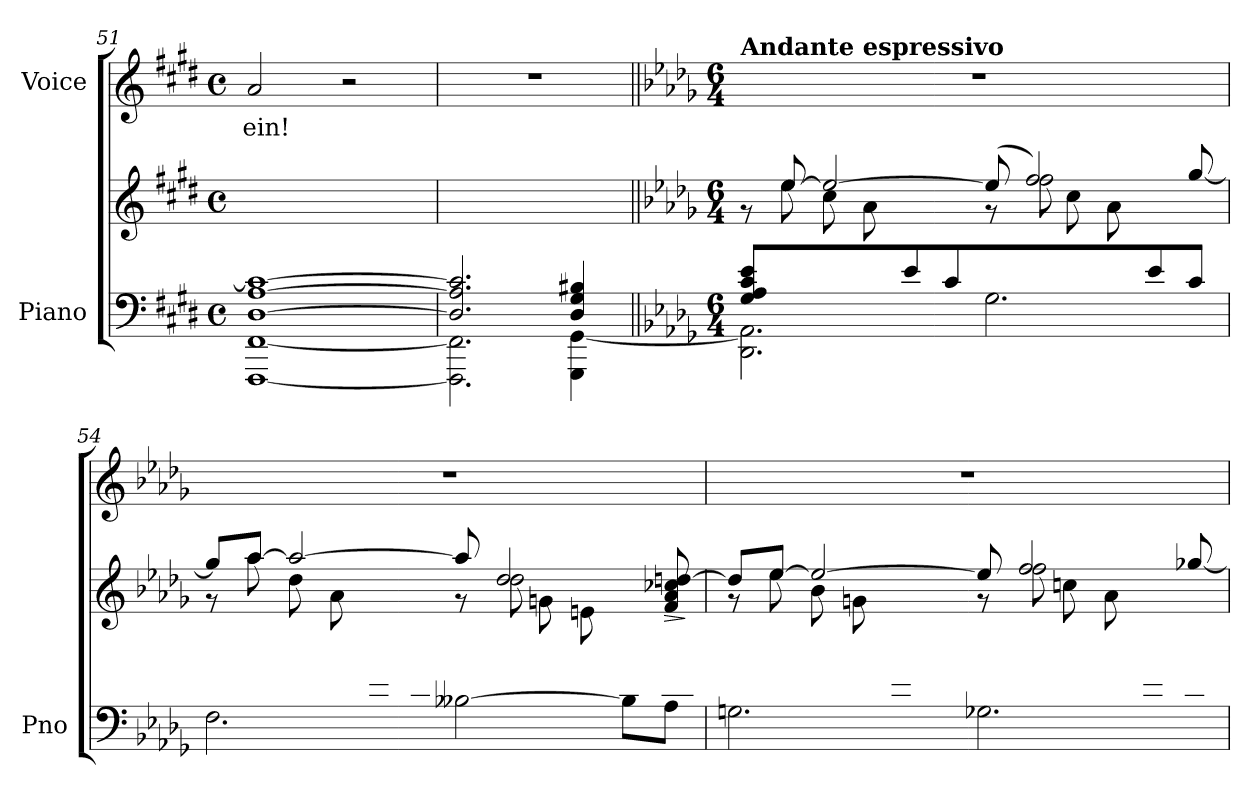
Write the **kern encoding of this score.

**kern	**kern	**dynam	**kern	**text
*part2	*part2	*part2	*part1	*part1
*staff3	*staff2	*staff2/3	*staff1	*staff1
*I"Piano	*	*	*I"Voice	*
*I'Pno	*	*	*	*
*clefF4	*clefG2	*	*clefG2	*
*k[f#c#g#d#]	*k[f#c#g#d#]	*	*k[f#c#g#d#]	*
*M4/4	*M4/4	*	*M4/4	*
*met(c)	*met(c)	*	*met(c)	*
=51	=51	=51	=51	=51
*^	*	*	*	*
!	!	!	!	!	!LO:LY:b
[1D# [1A 1c#_	[1FFF# [1FF#	1ryy	.	2a/	-ein!
.	.	.	.	2r	.
=52	=52	=52	=52	=52	=52
2.D#/] 2.A/] 2.c#/]	2.FFF#\] 2.FF#\]	1ryy	.	1r	.
4D#/ 4G#/ 4B#X/	4GGG#\ [4GG#\	.	.	.	.
!!LO:LB:g=z
=53||	=53||	=53||	=53||	=53||	=53||
*k[b-e-a-d-g-]	*	*k[b-e-a-d-g-]	*	*k[b-e-a-d-g-]	*
*M6/4	*	*M6/4	*	*M6/4	*
*	*	*^	*	*	*
!	!	!	!	!	!LO:TX:a:B:t=Andante espressivo	!
8G-/ 8A-/ 8c/ 8e-/	2.DD-\ 2.AA-\]	8rg	8ryy	.	1.r	.
4.ryy	.	[8ee-/	8ee-\L	.	.	.
.	.	2ee-/_	8cc\	.	.	.
.	.	.	8a-\	.	.	.
8e-/	.	.	4ryy	.	.	.
8c/J	.	.	.	.	.	.
2ryy	2.G-\	(>8ee-/]	8r	.	.	.
!	!	!	!LO:N:head=open	!	!	!
.	.	2ff/)	8ff\L	.	.	.
.	.	.	8cc\	.	.	.
.	.	.	8a-\	.	.	.
8e-/	.	.	4ryy	.	.	.
8c/J	.	[8gg-/	.	.	.	.
=54	=54	=54	=54	=54	=54	=54
2ryy	2.F\	8gg-/L]	8r	.	1.r	.
.	.	[8aa-/J	8aa-\L	.	.	.
.	.	2aa-/_	8dd-\	.	.	.
.	.	.	8a-\	.	.	.
8f/	.	.	4ryy	.	.	.
8d-/J	.	.	.	.	.	.
2ryy	[2B--X\	8aa-/]	8r	.	.	.
!	!	!	!LO:N:head=open	!	!	!
.	.	2dd-/	8dd-\L	.	.	.
.	.	.	8gn\	.	.	.
.	.	.	8en\	.	.	.
8d-/	8B--\L]	.	4ryy	.	.	.
!	!	!	!	!LO:HP:b	!	!
8c-X/ 8dn/J	8A-\J	8f/ 8a-/ 8cc-X/ [8ddn/	.	>	.	.
*v	*v	*	*	*	*	*
*	*v	*v	*	*	*
.	.	]	.	.
=55	=55	=55	=55	=55
*^	*^	*	*	*
2ryy	2.Gn\	8dd/L]	8r	.	1.r	.
.	.	[8ee-/J	8ee-\L	.	.	.
.	.	2ee-/_	8b-\	.	.	.
.	.	.	8gn\	.	.	.
8e-/	.	.	4ryy	.	.	.
8B-/J	.	.	.	.	.	.
2ryy	2.G-X\	8ee-/]	8r	.	.	.
!	!	!	!LO:N:head=open	!	!	!
.	.	2ff/	8ff\L	.	.	.
.	.	.	8ccn\	.	.	.
.	.	.	8a-\	.	.	.
8e-/	.	.	4ryy	.	.	.
8cn/J	.	[8gg-X/	.	.	.	.
*v	*v	*	*	*	*	*
*	*v	*v	*	*	*
=	=	=	=	=
*-	*-	*-	*-	*-
